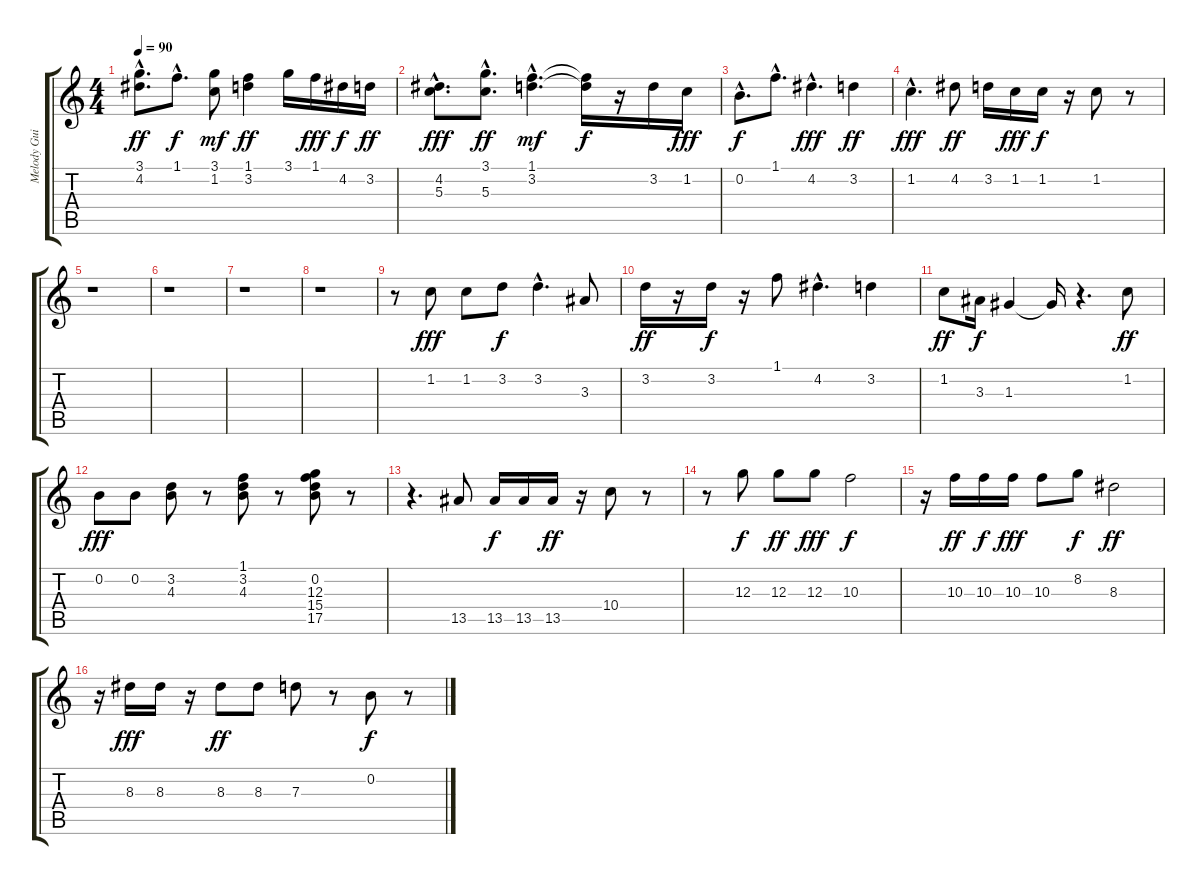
\track ("Melody Guide" "Melody Gui") {instrument distortionguitar}
\staff {score tabs}
\tuning (E4 B3 G3 D3 A2 E2) {hide}
\ts (4 4)
\tempo 90
\clef g2
\ks c
(3.1{hac} 4.2{hac}).8{d dy ff} 1.1{hac}.8{d dy f} (3.1 1.2).8{dy mf} (1.1 3.2).4{dy ff} 3.1.16 1.1.16{dy fff} 4.2.16{dy f} 3.2.16{dy ff} |
(4.2{hac} 5.3{hac}).8{d dy fff} (3.1{hac} 5.3{hac}).8{d dy ff} (1.1{hac} 3.2{hac}).4{d dy mf} (1.1{t} 3.2{t}).16{dy f} r.16 3.2.16 1.2.16{dy fff} |
0.2{hac}.8{d dy f} 1.1{hac}.8{d} 4.2{hac}.4{d dy fff} 3.2.4{dy ff} |
1.2{hac}.4{d dy fff} 4.2.8{dy ff} 3.2.16 1.2.16{dy fff} 1.2.16{dy f} r.16 1.2.8 r.8 |
r.1 |
r.1 |
r.1 |
r.1 |
r.8 1.2.8{dy fff} 1.2.8 3.2.8{dy f} 3.2{hac}.4{d} 3.3.8 |
3.2.16{dy ff} r.16 3.2.16{dy f} r.16 1.1.8 4.2{hac}.4{d} 3.2.4 |
1.2.8{dy ff} 3.3.16{dy f} 1.3.4 1.3{t}.16 r.4{d} 1.2.8{dy ff} |
0.2.8{dy fff} 0.2.8 (3.2 4.3).8 r.8 (1.1 3.2 4.3).8 r.8 (0.2 12.3 15.4 17.5).8 r.8 |
r.4{d} 13.5.8 13.5.16{dy f} 13.5.16 13.5.16{dy ff} r.16 10.4.8 r.8 |
r.8 12.3.8{dy f} 12.3.8{dy ff} 12.3.8{dy fff} 10.3.2{dy f} |
r.16 10.3.16{dy ff} 10.3.16{dy f} 10.3.16{dy fff} 10.3.8 8.2.8{dy f} 8.3.2{dy ff} |
r.16 8.3.16{dy fff} 8.3.16 r.16 8.3.8{dy ff} 8.3.8 7.3.8 r.8 0.2.8{dy f} r.8
